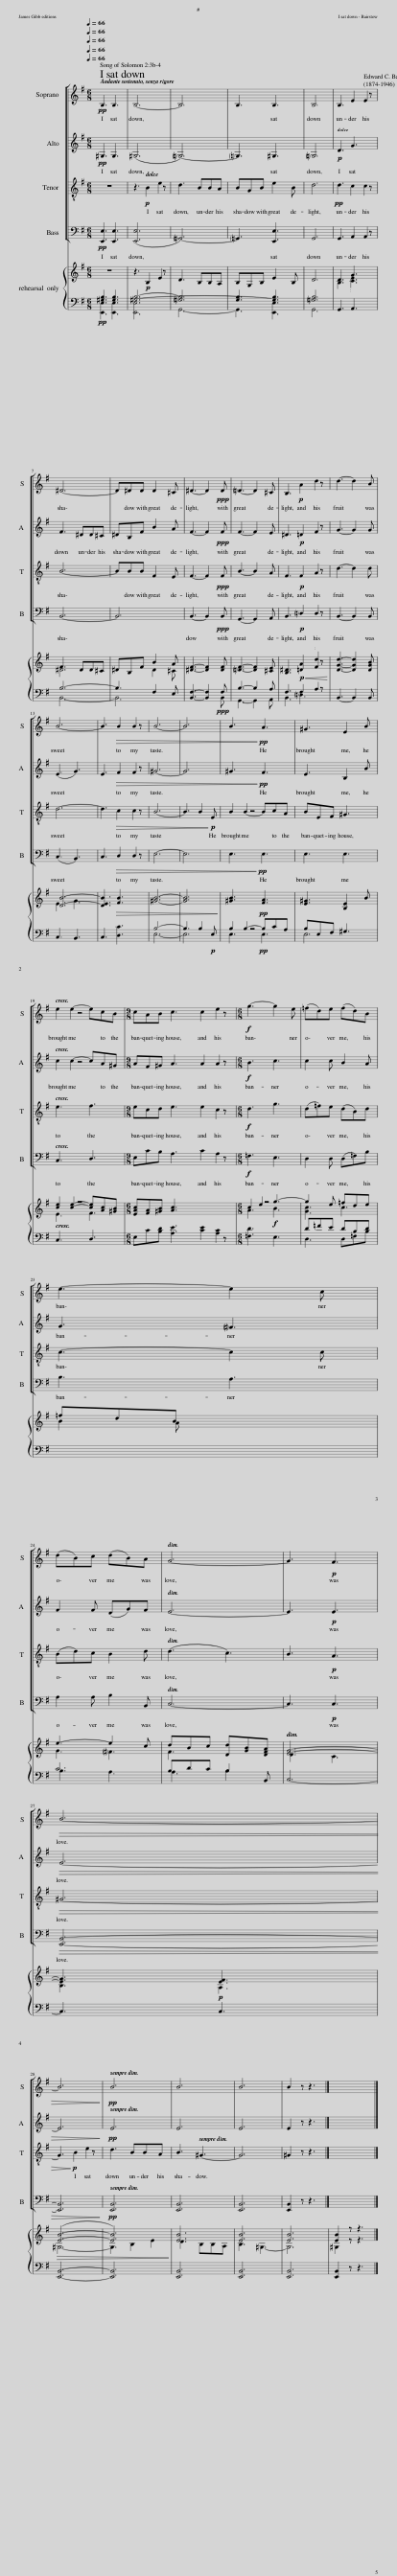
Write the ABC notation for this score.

X:1
%%score [ 1 2 3 4 ] { ( 5 6 ) | ( 7 8 ) }
L:1/8
Q:1/4=66
M:6/8
I:linebreak $
K:G
V:1 treble
V:2 treble
V:3 treble-8
V:4 bass
V:5 treble
V:6 treble
V:7 bass
V:8 bass
V:1
!pp! B,3 B,3 | B,6- | B,6 | B,3 B,3 | B,6 | %5
 B,3 E2 z x/ |$ ^D6- | D^DD D2 ^C | ^D3- D2!ppp! D | !courtesy!=D3- D2 ^C | %10
 B,3!p! [Ad]2 d3/2 | d3- d2 B |$ B6- | B3!>(! [BB]2 B3/2 | B6- | %15
 B6 | B3!>)!!pp! A3 | ^G3 E2 B |$ [ee-]2 [e-e]3/2 e/cB |[M:9/8] cAB c3 [ce]2 e3/2 | %20
[M:6/8]!f! g3- g2 e | (=fd)e (fd)B |$ e3- e2 c |$ (dB)c (dB)A | G6- | %25
 G3!p! F3 |$!>(! B6- |$ B6!>)! |!pp! B6 | B6 | %30
 B6 | B2 z z3 |] x6 |] %33
V:2
!pp! ^G,3 G,3 | (^G,6 | !courtesy!=G,6-) | !courtesy!=G,3 ^G,3 | !courtesy!=G,6 | %5
!p! D3 G3 |$ F3 ^DD^C | ^DB,F B2 A | F3- F2!ppp! F | F3- F2 E | %10
 ^D3!p! [=DF]2 F3/2 | G3- G2 G |$ (E3 G3) | E3!>(! [FF]2 F3/2 | ^G6- | %15
 G6 | ^G3!>)!!pp! F3 | E3 B,2 B |$ [cc-]2 [c-c]3/2 c/A^G |[M:9/8] AF^G A3 [AA]2 A3/2 | %20
[M:6/8]!f! B3 c3 | c2 c B2 A |$ G3 !courtesy!^F3 |$ F2 F (DG)F | E6- | %25
 E3!p! E3 |$!>(! E6- |$ E6!>)! |!pp! E6 | E6 | %30
 E6 | E2 z z3 |] x6 |] %33
V:3
 z6 | z3!p! [Be]2 e3/2 | d3 BBA | BGB e2 B | d6 | %5
!pp! d3 [cc]2 c3/2 |$ B6- | BBB F2 E | F3- F2!ppp! F | B3- B2 A | %10
 F3!p! [FA]2 A3/2 | d3- d2 d |$ d6- | d3!>(! [cc]2 c3/2 | B6- | %15
 B3 B2!>)!!p! E | [BB-]2 [B-B]3/2 B/cA | BEF ^G3 |$ e3 f3 |[M:9/8] ecd e3 [ec]2 c3/2 | %20
[M:6/8]!f! d3 g3 | (d=f)e (dB)d |$ c3- c2 c |$ (Bd)c B2 d | (d3 c3) | %25
 B3!p! A3 |$!>(! ^G6- |$ G3!>)!!p! [Be]2 e3/2 | d3 BBA | B3 ^G3- | %30
 G6 | ^G2 z z3 |] x6 |] %33
V:4
!pp! [E,,E,]3 [E,,E,]3 | ([E,,E,]6 | !courtesy!=G,,6-) | !courtesy!=G,,3 [E,,E,]3 | G,,6 | %5
 G,,3 [A,,A,,]2 A,,3/2 |$ B,,6- | B,,6 | B,,3- B,,2!ppp! B,, | G,,3- G,,2 A,, | %10
 B,,3!p! [!courtesy!=D,D,]2 D,3/2 | B,,3- B,,2 B,, |$ (C,3 B,,3) | C,3!>(! [D,D,]2 D,3/2 | E,6- | %15
 E,6 | E,3!>)!!pp! E,3 | E,3 E,3 |$ C,3 D,3 |[M:9/8] E,CB, A,3 [CA,]2 A,3/2 | %20
[M:6/8]!f! =F,3 E,3 | D,2 D, (D,=F,)B, |$ B,3 A,3 |$ A,2 A, B,2 B,, | C,6- | %25
 C,3!p! C,3 |$!>(! [E,,B,,]6- |$ [E,,B,,]6!>)! |!pp! [E,,B,,]6 | [E,,B,,]6 | %30
 [E,,B,,]6 | [E,,B,,]2 z z3 |] x6 |] %33
V:5
 z6 | z3!p! [B,E]2 E3/2 | D3 B,B,A, | B,G,B, E2 B, | D6 | %5
 D3 G3 |$ F3 ^DD^C | ^DB,F B2 A | [^DF]3- [DF]2 [DF] | [!courtesy!=DF]3- [DF]2 [^CE] | %10
 [B,^D]3!p!!<(! [=DA]2 z!<)! x/ | [DGd]3- [DGd]2 [DGB] |$ [DB]6- | [DEB]3!>(! [FB]3 | [^GB]6- | %15
 [GB]6!>)! | [^GB]3!pp! [FA]3 | [E^G]3 [B,E]2 B |$ [cec-e-]2 [c-e-ce]3/2 [ce]/[Ac][^GB] |[M:6/8] [EAc][FA][^GB] [Ac]3 x3 x/ | %20
[M:6/8] [ce]2 e3/2!f! x5/2 | g2 e =fde |$ =fdB x3 |$ e3- e2 c | dBc [Dd][GB][DFA] | %25
 [EG]6- |$ [EG]3!p! [EF]3 |$!>(! ([EB]6- | [EB]6)!>)! x/ | [EB]6 | %30
 [EB]6 | [EB]6 |] [EB]2 z z3 |] %33
V:6
 x4 x2 | x4 x2 x/ | x6 | x6 | x6 | %5
 B,3 [CE]3 |$ ^D6 | x3 ^D2 ^C | x4 x2 | x4 x2 | %10
 x4 x2 x/ | x4 x2 |$ E3 G3 | x6 | x6 | %15
 x6 | x6 | x6 |$ E3 F3 |[M:6/8] x4 x2 x7/2 | %20
[M:6/8] A3 B3 | [Gc]3 c3 |$ B2 A x3 |$ G3 !courtesy!^F3 | F3 x x2 | %25
 D3 C3 |$ B,3 A,3 |$ ^G,6- | G,3 [B,E]2 E3/2 | D3 B,B,A, | %30
 B,3 ^G,3- | G,6 |] ^G,2 z z3 |] %33
V:7
!pp! [^G,B,]3 [G,B,]3 | [^G,B,]6- x/ | [!courtesy!=G,B,]6 | [G,B,]3 [G,B,]3 | [!courtesy!=G,B,]6 | %5
 G,,3 A,,3 |$ B,6- | B,3 F,2 E, | [B,,F,]3- [B,,F,]2!ppp! F, | B,3- B,2 A, | %10
 F,3 [F,A,]2 A,3/2 | B,,3- B,,2 B,, |$ C,3 B,,3 | C,3 [D,C]3 | B,4- x2 | %15
 B,3 B,2!p! E, | [B,B,-]2 B,->!pp!xCA, | B,E,F, ^G,3 |$ C,3 D,3 |[M:6/8] E,C[B,D] [A,E]3 [CEA,C]2 [A,C]3/2 | %20
[M:6/8] [=F,D]3 E,3 | D=FE DB,D |$ x6 |$ C6 | B,DC B,2 B,, | %25
 C,6- |$ C,3 C,3 |$ [E,,B,,]6- | [E,,B,,]6 x/ | [E,,B,,]6 | %30
 [E,,B,,]6 | [E,,B,,]6 |] [E,,B,,]2 z z3 |] %33
V:8
 [E,,E,]3 [E,,E,]3 | [E,,E,]6 x/ | G,,6- | G,,3 [E,,E,]3 | G,,6 | %5
 x4 x2 |$ B,,6- | B,,6 | x3 x2 B,, | G,,3- G,,2 A,, | %10
 B,,3 !courtesy!=D,3 x/ | x4 x2 |$ x4 x2 | x4 x2 | E,6- | %15
 E,6 | E,3 E,3 | E,6 |$ x4 x2 |[M:6/8] x3 x3 x3 x/ | %20
[M:6/8] x4 x2 | D,3 D,=F,B, |$ x6 |$ B,3 A,3 | A,3 B,2 x | %25
 x6 |$ x6 |$ x6 | x6 x/ | x6 | %30
 x6 | x6 |] x6 |] %33
